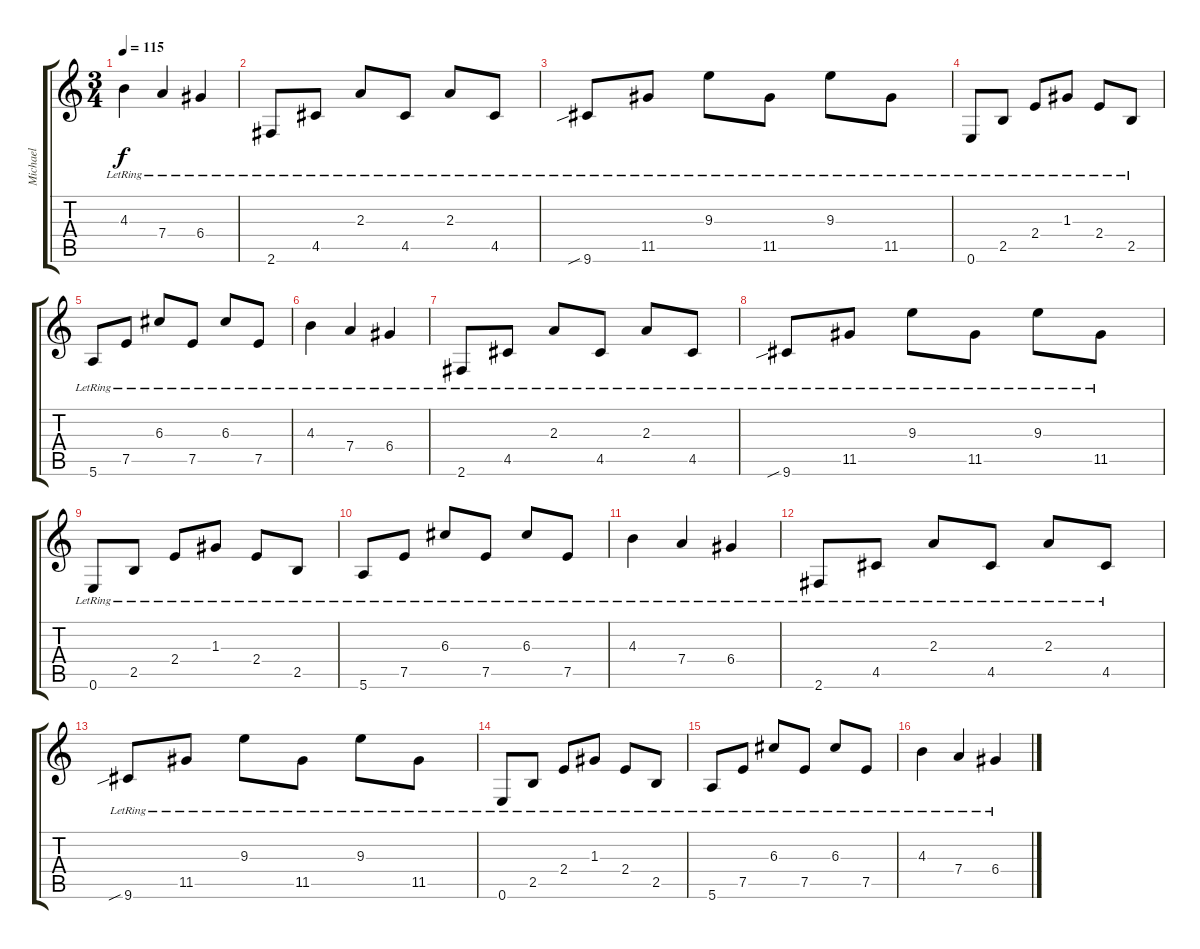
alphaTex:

\track ("Michael" "Michael") {instrument electricguitarjazz}
\staff {score tabs}
\tuning (E4 B3 G3 D3 A2 E2) {hide}
\ts (3 4)
\tempo 115
\clef g2
\ks c
4.3{lr}.4{dy f} 7.4{lr}.4 6.4{lr}.4 |
2.6{lr}.8 4.5{lr}.8 2.3{lr}.8 4.5{lr}.8 2.3{lr}.8 4.5{lr}.8 |
9.6{sib lr}.8 11.5{lr}.8 9.3{lr}.8 11.5{lr}.8 9.3{lr}.8 11.5{lr}.8 |
0.6{lr}.8 2.5{lr}.8 2.4{lr}.8 1.3{lr}.8 2.4{lr}.8 2.5{lr}.8 |
5.6{lr}.8 7.5{lr}.8 6.3{lr}.8 7.5{lr}.8 6.3{lr}.8 7.5{lr}.8 |
4.3{lr}.4 7.4{lr}.4 6.4{lr}.4 |
2.6{lr}.8 4.5{lr}.8 2.3{lr}.8 4.5{lr}.8 2.3{lr}.8 4.5{lr}.8 |
9.6{sib lr}.8 11.5{lr}.8 9.3{lr}.8 11.5{lr}.8 9.3{lr}.8 11.5{lr}.8 |
0.6{lr}.8 2.5{lr}.8 2.4{lr}.8 1.3{lr}.8 2.4{lr}.8 2.5{lr}.8 |
5.6{lr}.8 7.5{lr}.8 6.3{lr}.8 7.5{lr}.8 6.3{lr}.8 7.5{lr}.8 |
4.3{lr}.4 7.4{lr}.4 6.4{lr}.4 |
2.6{lr}.8 4.5{lr}.8 2.3{lr}.8 4.5{lr}.8 2.3{lr}.8 4.5{lr}.8 |
9.6{sib lr}.8 11.5{lr}.8 9.3{lr}.8 11.5{lr}.8 9.3{lr}.8 11.5{lr}.8 |
0.6{lr}.8 2.5{lr}.8 2.4{lr}.8 1.3{lr}.8 2.4{lr}.8 2.5{lr}.8 |
5.6{lr}.8 7.5{lr}.8 6.3{lr}.8 7.5{lr}.8 6.3{lr}.8 7.5{lr}.8 |
4.3{lr}.4 7.4{lr}.4 6.4{lr}.4
